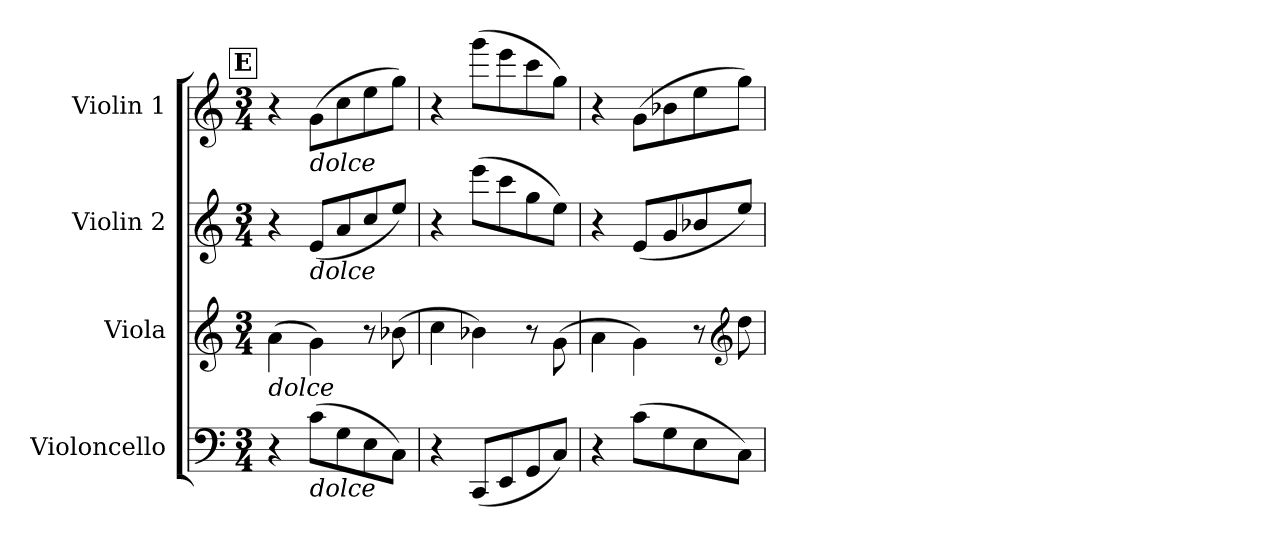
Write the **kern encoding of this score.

**kern	**kern	**kern	**kern
*part4	*part3	*part2	*part1
*staff4	*staff3	*staff2	*staff1
*I"Violoncello	*I"Viola	*I"Violin 2	*I"Violin 1
*I'Vc	*I'Vla	*I'Vln	*I'Vln
!!LO:LB:g=z
*clefF4	*clefG2	*clefG2	*clefG2
*k[]	*k[]	*k[]	*k[]
*M3/4	*M3/4	*M3/4	*M3/4
!!LO:REH:place=s1:a:B:cj:fs=14:t=E
=146	=146	=146	=146
!	!LO:TX:b:i:t=dolce	!	!
4r	(4a\	4r	4r
!	!	!	!LO:TX:b:i:t=dolce
!	!	!LO:TX:b:i:t=dolce	!
!LO:TX:b:i:t=dolce	!	!	!
(8c\L	4g\)	(8e/L	(8g\L
8G\	.	8a/	8cc\
8E\	8r	8cc/	8ee\
8C\J)	(8b-X\	8ee/J)	8gg\J)
=147	=147	=147	=147
4r	4cc\	4r	4r
(8CC/L	4b-X\)	(8eee\L	(8ggg\L
8EE/	.	8ccc\	8eee\
8GG/	8r	8gg\	8ccc\
8C/J)	(8g\	8ee\J)	8gg\J)
=148	=148	=148	=148
4r	4a\	4r	4r
(8c\L	4g\)	(8e/L	(8g\L
8G\	.	8g/	8b-X\
8E\	8r	8b-X/	8ee\
*	*clefG2	*	*
8C\J)	8dd\	8ee/J)	8gg\J)
=	=	=	=
*-	*-	*-	*-
